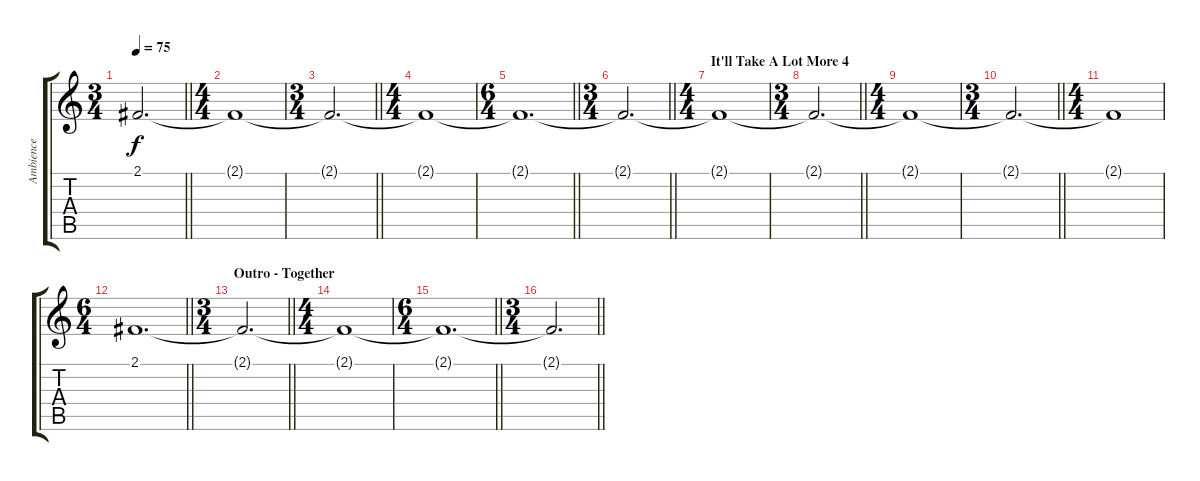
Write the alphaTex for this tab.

\track ("Ambience" "Ambience") {instrument pad2warm}
\staff {score tabs}
\tuning (E4 B3 G3 D3 A2 E2) {hide}
\ts (3 4)
\tempo 75
\clef g2
\barLineRight lightlight
\ks c
2.1{t}.2{d dy f} |
\ts (4 4)
2.1{t}.1 |
\ts (3 4)
\barLineRight lightlight
2.1{t}.2{d} |
\ts (4 4)
2.1{t}.1 |
\ts (6 4)
\barLineRight lightlight
2.1{t}.1{d} |
\ts (3 4)
\barLineRight lightlight
2.1{t}.2{d} |
\ts (4 4)
\section ("" "It'll Take A Lot More 4")
2.1{t}.1 |
\ts (3 4)
\barLineRight lightlight
2.1{t}.2{d} |
\ts (4 4)
2.1{t}.1 |
\ts (3 4)
\barLineRight lightlight
2.1{t}.2{d} |
\ts (4 4)
2.1{t}.1 |
\ts (6 4)
\barLineRight lightlight
2.1.1{d} |
\ts (3 4)
\section ("" "Outro - Together")
\barLineRight lightlight
2.1{t}.2{d} |
\ts (4 4)
2.1{t}.1 |
\ts (6 4)
\barLineRight lightlight
2.1{t}.1{d} |
\ts (3 4)
\barLineRight lightlight
2.1{t}.2{d}
